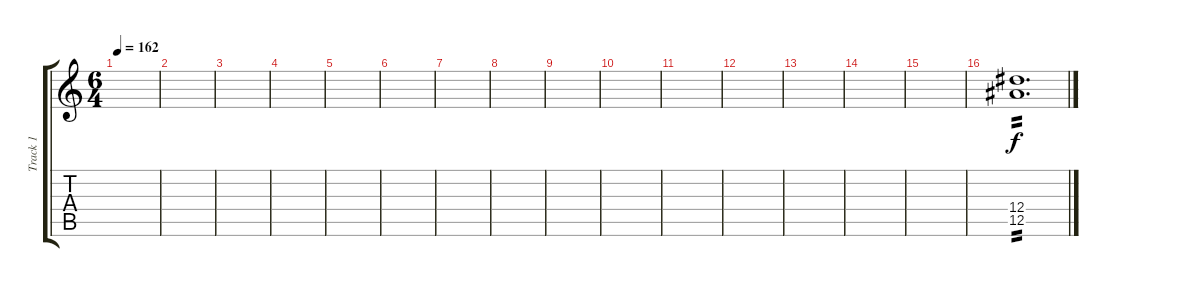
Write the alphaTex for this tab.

\track ("Track 1" "Track 1") {instrument overdrivenguitar}
\staff {score tabs}
\tuning (F4 C4 Ab3 Eb3 Bb2 Eb2) {hide}
\ts (6 4)
\tempo 162
\clef g2
\ks c
|
|
|
|
|
|
|
|
|
|
|
|
|
|
|
(12.4 12.5).1{d tp 2}
